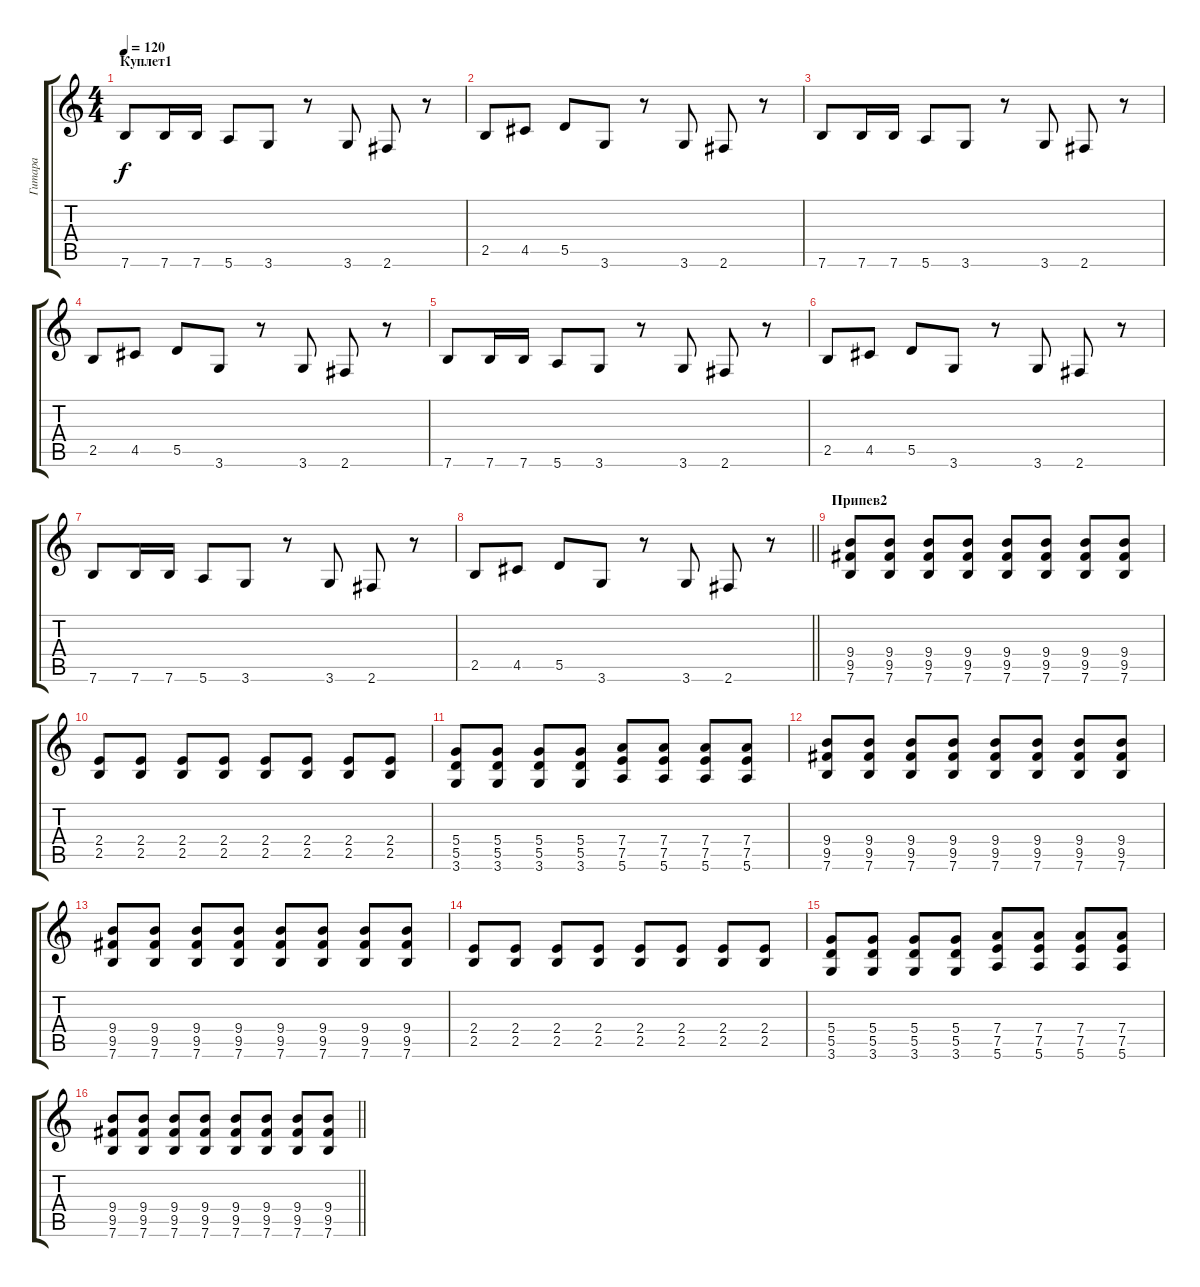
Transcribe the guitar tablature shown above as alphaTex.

\track ("Гитара" "Гитара") {instrument distortionguitar}
\staff {score tabs}
\tuning (E4 B3 G3 D3 A2 E2) {hide}
\ts (4 4)
\section ("" "Куплет1")
\tempo 120
\clef g2
\ks c
7.6.8{dy f} 7.6.16 7.6.16 5.6.8 3.6.8 r.8 3.6.8 2.6.8 r.8 |
2.5.8 4.5.8 5.5.8 3.6.8 r.8 3.6.8 2.6.8 r.8 |
7.6.8 7.6.16 7.6.16 5.6.8 3.6.8 r.8 3.6.8 2.6.8 r.8 |
2.5.8 4.5.8 5.5.8 3.6.8 r.8 3.6.8 2.6.8 r.8 |
7.6.8 7.6.16 7.6.16 5.6.8 3.6.8 r.8 3.6.8 2.6.8 r.8 |
2.5.8 4.5.8 5.5.8 3.6.8 r.8 3.6.8 2.6.8 r.8 |
7.6.8 7.6.16 7.6.16 5.6.8 3.6.8 r.8 3.6.8 2.6.8 r.8 |
\barLineRight lightlight
2.5.8 4.5.8 5.5.8 3.6.8 r.8 3.6.8 2.6.8 r.8 |
\section ("" "Припев2")
(9.4 9.5 7.6).8 (9.4 9.5 7.6).8 (9.4 9.5 7.6).8 (9.4 9.5 7.6).8 (9.4 9.5 7.6).8 (9.4 9.5 7.6).8 (9.4 9.5 7.6).8 (9.4 9.5 7.6).8 |
(2.4 2.5).8 (2.4 2.5).8 (2.4 2.5).8 (2.4 2.5).8 (2.4 2.5).8 (2.4 2.5).8 (2.4 2.5).8 (2.4 2.5).8 |
(5.4 5.5 3.6).8 (5.4 5.5 3.6).8 (5.4 5.5 3.6).8 (5.4 5.5 3.6).8 (7.4 7.5 5.6).8 (7.4 7.5 5.6).8 (7.4 7.5 5.6).8 (7.4 7.5 5.6).8 |
(9.4 9.5 7.6).8 (9.4 9.5 7.6).8 (9.4 9.5 7.6).8 (9.4 9.5 7.6).8 (9.4 9.5 7.6).8 (9.4 9.5 7.6).8 (9.4 9.5 7.6).8 (9.4 9.5 7.6).8 |
(9.4 9.5 7.6).8 (9.4 9.5 7.6).8 (9.4 9.5 7.6).8 (9.4 9.5 7.6).8 (9.4 9.5 7.6).8 (9.4 9.5 7.6).8 (9.4 9.5 7.6).8 (9.4 9.5 7.6).8 |
(2.4 2.5).8 (2.4 2.5).8 (2.4 2.5).8 (2.4 2.5).8 (2.4 2.5).8 (2.4 2.5).8 (2.4 2.5).8 (2.4 2.5).8 |
(5.4 5.5 3.6).8 (5.4 5.5 3.6).8 (5.4 5.5 3.6).8 (5.4 5.5 3.6).8 (7.4 7.5 5.6).8 (7.4 7.5 5.6).8 (7.4 7.5 5.6).8 (7.4 7.5 5.6).8 |
\barLineRight lightlight
(9.4 9.5 7.6).8 (9.4 9.5 7.6).8 (9.4 9.5 7.6).8 (9.4 9.5 7.6).8 (9.4 9.5 7.6).8 (9.4 9.5 7.6).8 (9.4 9.5 7.6).8 (9.4 9.5 7.6).8
